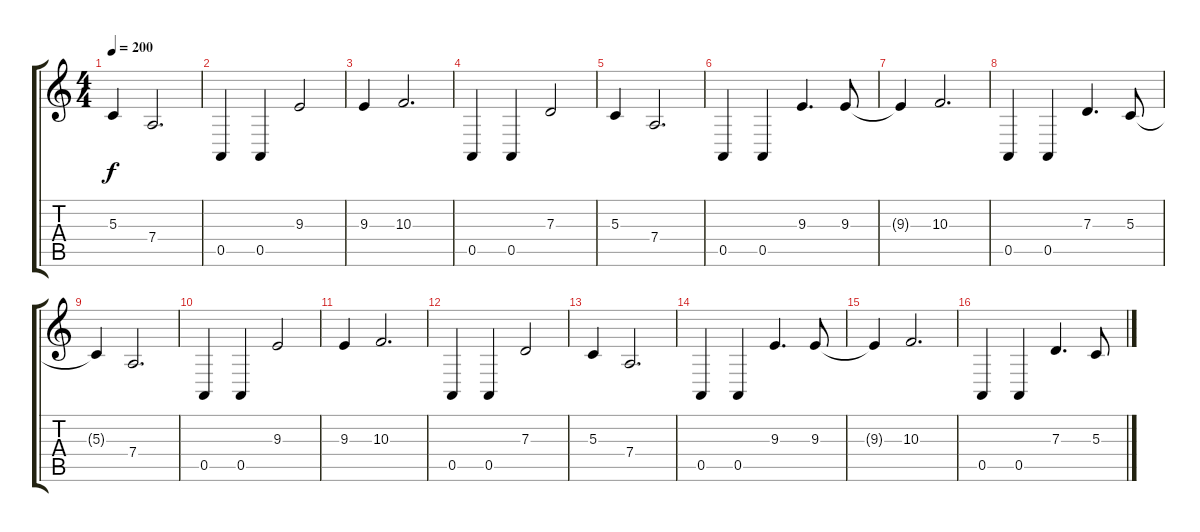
\track "" {instrument drawbarorgan}
\staff {score tabs}
\tuning (E4 B3 G3 D3 A2 E2) {hide}
\ts (4 4)
\tempo 200
\clef g2
\ks c
5.3{t}.4{dy f} 7.4.2{d} |
0.5.4 0.5.4 9.3.2 |
9.3.4 10.3.2{d} |
0.5.4 0.5.4 7.3.2 |
5.3.4 7.4.2{d} |
0.5.4 0.5.4 9.3.4{d} 9.3.8 |
9.3{t}.4 10.3.2{d} |
0.5.4 0.5.4 7.3.4{d} 5.3.8 |
5.3{t}.4 7.4.2{d} |
0.5.4 0.5.4 9.3.2 |
9.3.4 10.3.2{d} |
0.5.4 0.5.4 7.3.2 |
5.3.4 7.4.2{d} |
0.5.4 0.5.4 9.3.4{d} 9.3.8 |
9.3{t}.4 10.3.2{d} |
0.5.4 0.5.4 7.3.4{d} 5.3.8
